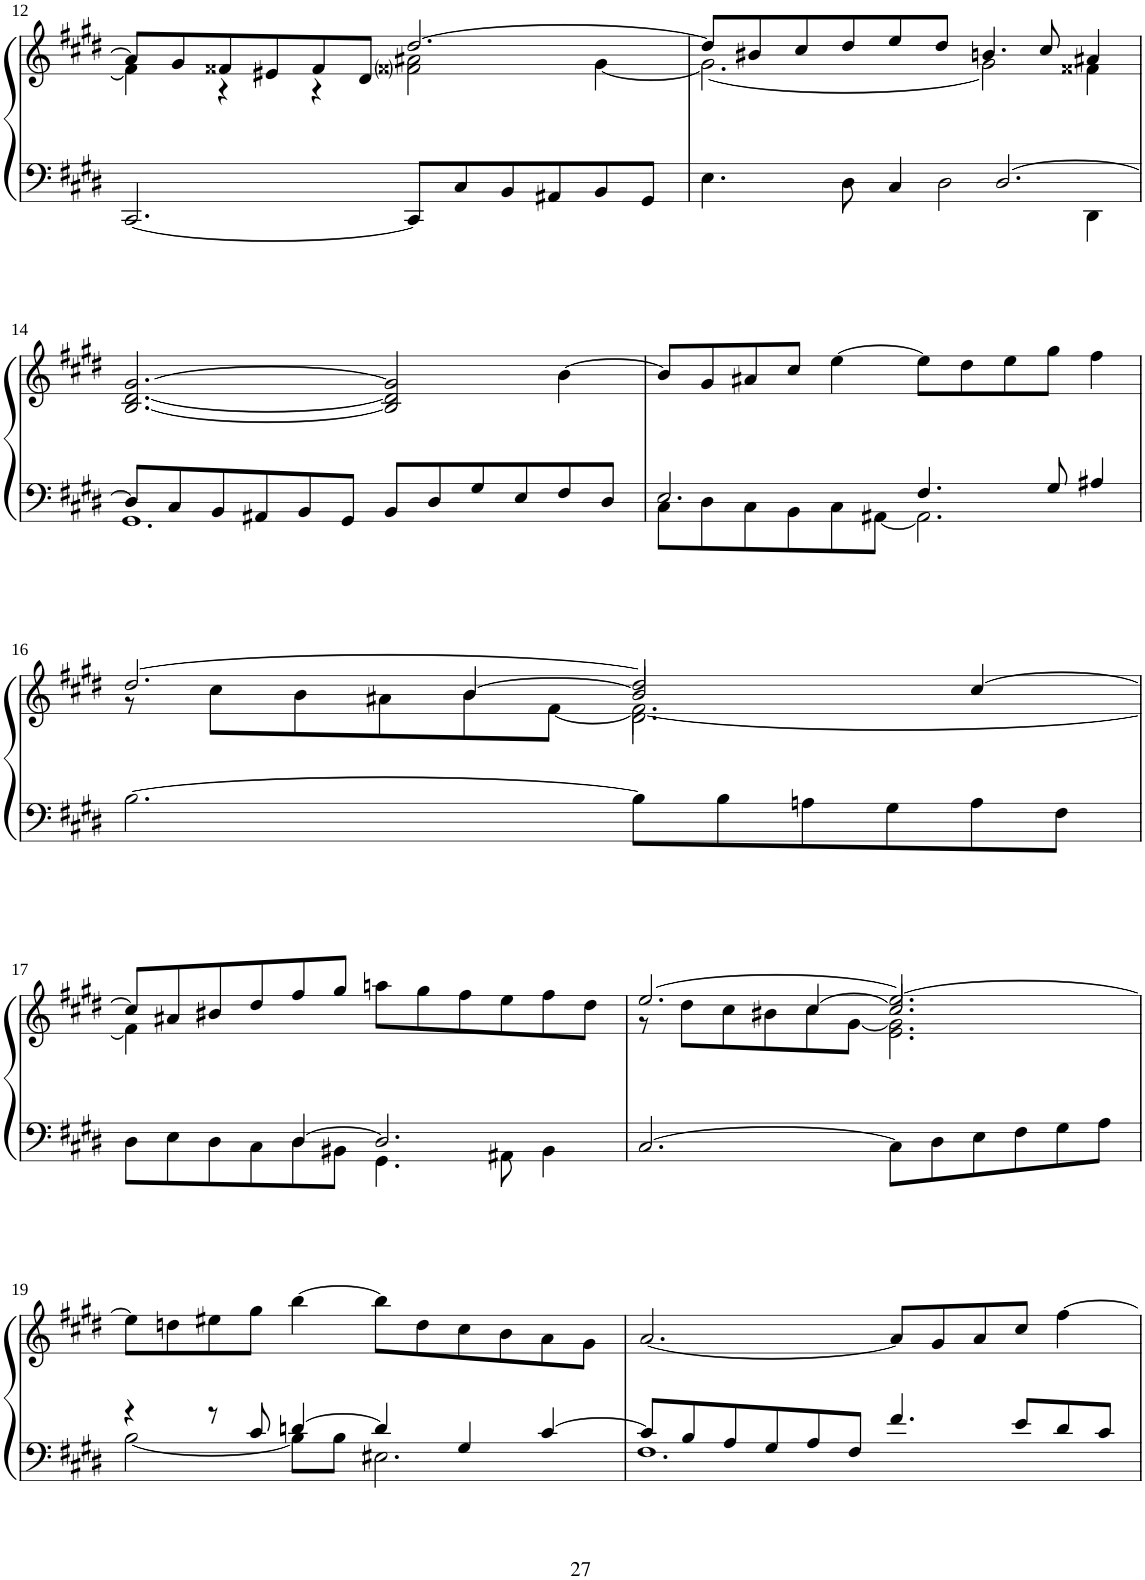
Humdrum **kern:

**kern	**kern
*part1	*part1
*staff2	*staff1
*I"Piano	*
*I'Pno	*
!!LO:PB:g=z
*clefF4	*clefG2
*k[f#c#g#d#]	*k[f#c#g#d#]
*M6/4	*M6/4
=12	=12
*	*^
[2.CC#/	8a#/L]	4f##\]
.	8g#/	.
.	8f##X/	4r
.	8e#X/	.
.	8f##/	4r
.	8d#/J	.
8CC#/L]	[2.dd#/	2f##i\ 2a#X\
8C#/	.	.
8BB/	.	.
8AA#X/	.	.
8BB/	.	[4g#\
8GG#/J	.	.
=13	=13	=13
*^	*	*
4.E\	2.ryy	8dd#/L]	2.g#\_
.	.	8b#X/	.
.	.	8cc#/	.
8D#\	.	8dd#/	.
4C#/	.	8ee/	.
.	.	8dd#/J	.
[2.D#/	2D#\	4.bn/	2g#\]
.	.	8cc#/	.
.	4DD#\	4a#X/	4f##X\
*	*	*v	*v
!!LO:LB:g=z
=14	=14	=14
8D#/L]	1.GG#	[2.B/ [2.d#/ [2.g#/
8C#/	.	.
8BB/	.	.
8AA#X/	.	.
8BB/	.	.
8GG#/J	.	.
8BB/L	.	2B/] 2d#/] 2g#/]
8D#/	.	.
8G#/	.	.
8E/	.	.
8F#/	.	[4b\
8D#/J	.	.
=15	=15	=15
2.E/	8C#\L	8b/L]
.	8D#\	8g#/
.	8C#\	8a#X/
.	8BB\	8cc#/J
.	8C#\	[4ee\
.	[8AA#X\J	.
4.F#/	2.AA#\]	8ee\L]
.	.	8dd#\
.	.	8ee\
8G#/	.	8gg#\J
4A#X/	.	4ff#\
*v	*v	*
!!LO:LB:g=z
=16	=16
*	*^
*	*	*^
*	*	*	*^
[2.B\	[2.dd#/	8r	2ryy	2.ryy
.	.	8cc#\L	.	.
.	.	8b\	.	.
.	.	8a#X\	.	.
.	.	8b\	[4b/	.
.	.	[8f#\J	.	.
8B\L]	2dd#/]	2.f#\_	2b/]	2.d#\
8B\	.	.	.	.
8An\	.	.	.	.
8G#\	.	.	.	.
8A\	[4cc#/	.	4ryy	.
8F#\J	.	.	.	.
*	*	*v	*v	*v
!!LO:LB:g=z
=17	=17	=17
*^	*	*
2ryy	8D#\L	8cc#/L]	4f#\]
.	8E\	8a#X/	.
.	8D#\	8b#X/	1ryy
.	8C#\	8dd#/	.
[4D#/	8D#\	8ff#/	.
.	8BB#X\J	8gg#/J	.
2.D#/]	4.GG#\	8aan\L	.
.	.	8gg#\	.
.	.	8ff#\	.
.	8AA#X\	8ee\	.
.	4BB#\	8ff#\	4ryy
.	.	8dd#\J	.
*v	*v	*	*
=18	=18	=18
*	*	*^
[2.C#/	[2.ee/	8r	2ryy
.	.	8dd#\L	.
.	.	8cc#\	.
.	.	8b#X\	.
.	.	8cc#\	[4cc#/
.	.	[8g#\J	.
8C#\L]	2.ee/_	2.e\ 2.g#\]	2.cc#/]
8D#\	.	.	.
8E\	.	.	.
8F#\	.	.	.
8G#\	.	.	.
8A\J	.	.	.
*	*v	*v	*v
!!LO:LB:g=z
=19	=19
*^	*
4r	[2B\	8ee\L]
.	.	8ddn\
8r	.	8ee#X\
8c#/	.	8gg#\J
[4dn/	8B\L]	[4bb\
.	8B\J	.
4d/]	2.E#X\	8bb\L]
.	.	8dd\
4G#/	.	8cc#\
.	.	8b\
[4c#/	.	8a\
.	.	8g#\J
=20	=20	=20
8c#/L]	1.F#	[2.a/
8B/	.	.
8A/	.	.
8G#/	.	.
8A/	.	.
8F#/J	.	.
4.f#/	.	8a/L]
.	.	8g#/
.	.	8a/
8e/L	.	8cc#/J
8d#/	.	[4ff#\
8c#/J	.	.
*v	*v	*
=	=
*-	*-
